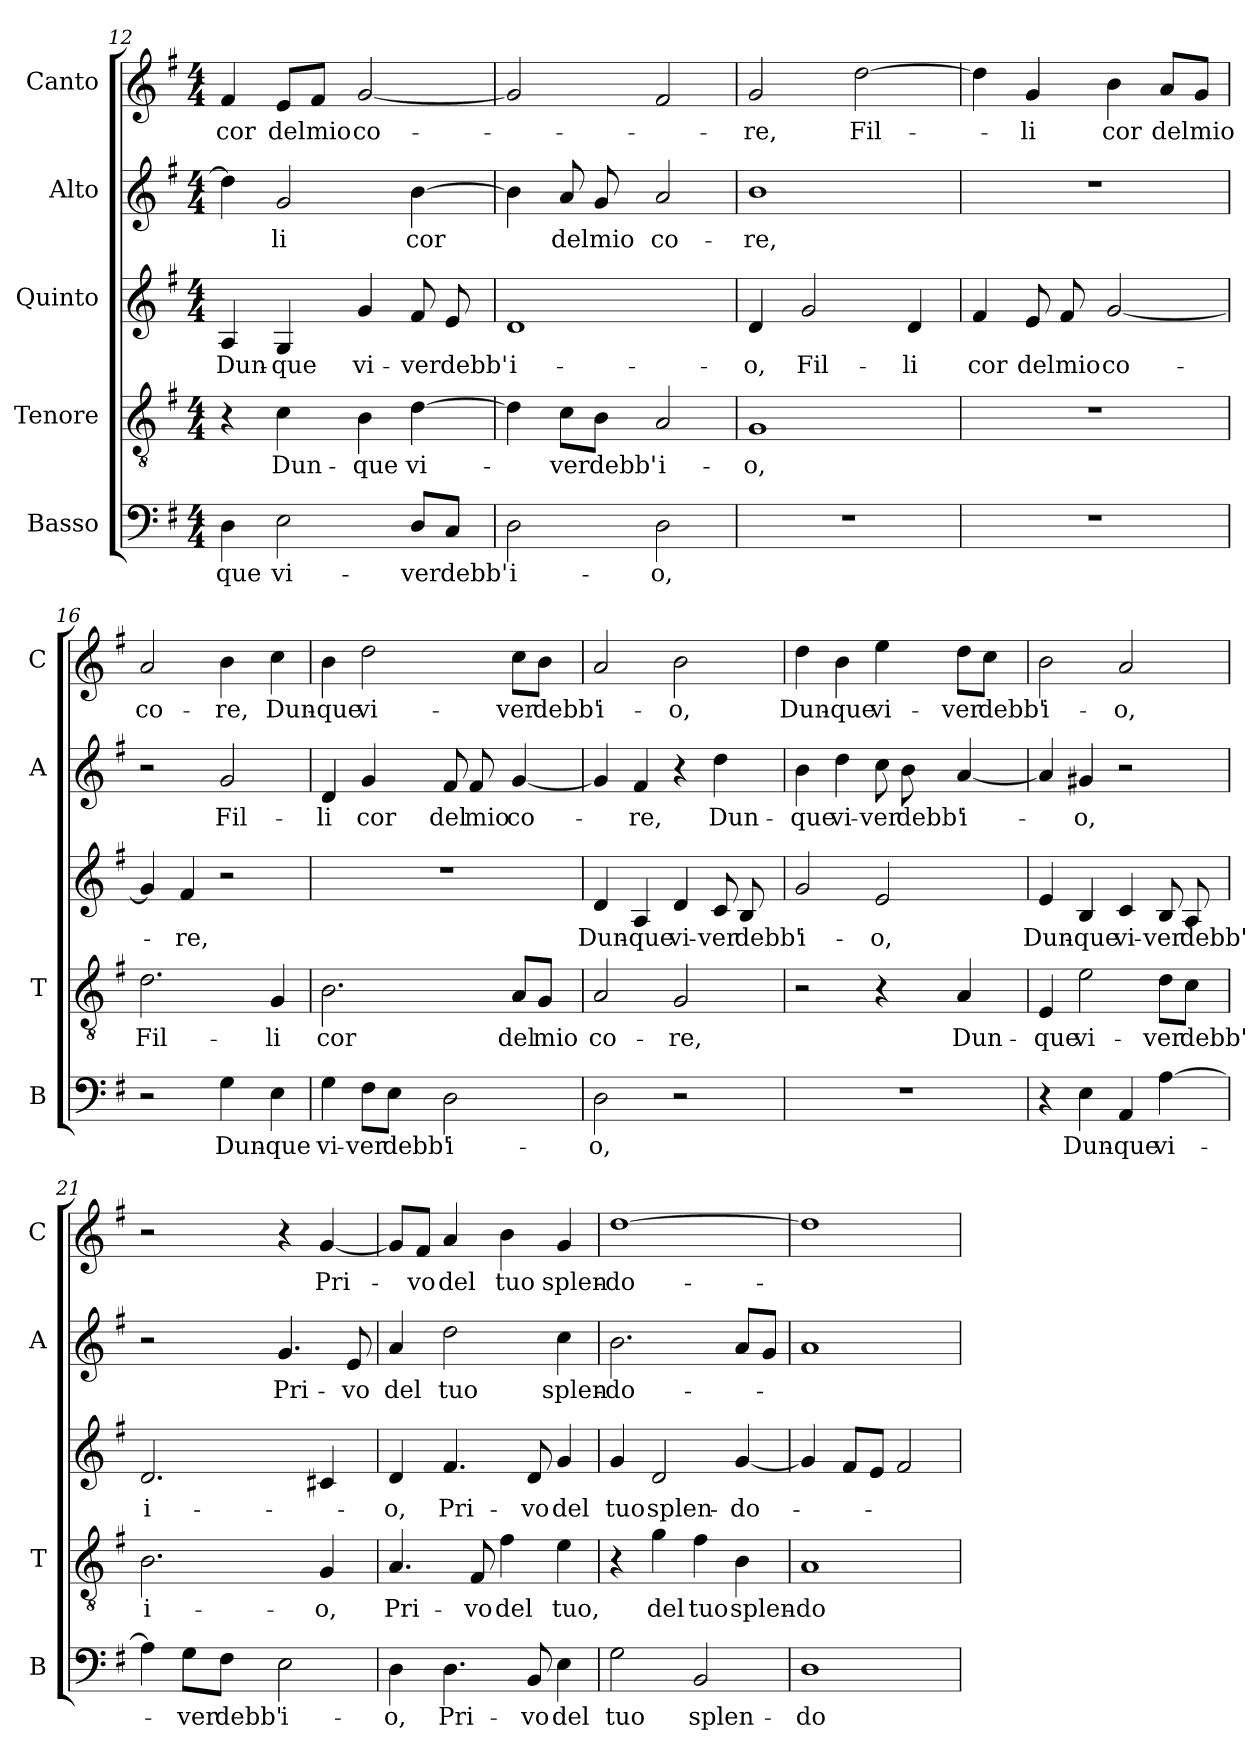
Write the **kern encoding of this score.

**kern	**text	**kern	**text	**kern	**text	**kern	**text	**kern	**text
*part5	*part5	*part4	*part4	*part3	*part3	*part2	*part2	*part1	*part1
*staff5	*staff5	*staff4	*staff4	*staff3	*staff3	*staff2	*staff2	*staff1	*staff1
*I"Basso	*	*I"Tenore	*	*I"Quinto	*	*I"Alto	*	*I"Canto	*
*I'B	*	*I'T	*	*	*	*I'A	*	*I'C	*
!!LO:LB:g=z
*clefF4	*	*clefGv2	*	*clefG2	*	*clefG2	*	*clefG2	*
*k[f#]	*	*k[f#]	*	*k[f#]	*	*k[f#]	*	*k[f#]	*
*G:	*	*G:	*	*G:	*	*G:	*	*G:	*
*M4/4	*	*M4/4	*	*M4/4	*	*M4/4	*	*M4/4	*
=12	=12	=12	=12	=12	=12	=12	=12	=12	=12
!	!LO:LY:b	!	!	!	!LO:LY:b	!	!	!	!LO:LY:b
4D\	-que	4r	.	4A/	Dun-	4dd\]	.	4f#/	cor
!	!LO:LY:b	!	!LO:LY:b	!	!LO:LY:b	!	!LO:LY:b	!	!LO:LY:b
2E\	vi-	4c\	Dun-	4G/	-que	2g/	-li	8e/L	del
!	!	!	!	!	!	!	!	!	!LO:LY:b
.	.	.	.	.	.	.	.	8f#/J	mio
!	!	!	!LO:LY:b	!	!LO:LY:b	!	!	!	!LO:LY:b
.	.	4B\	-que	4g/	vi-	.	.	[2g/	co-
!	!LO:LY:b	!	!LO:LY:b	!	!LO:LY:b	!	!LO:LY:b	!	!
8D/L	-ver	[4d\	vi-	8f#/	-ver	[4b\	cor	.	.
!	!LO:LY:b	!	!	!	!LO:LY:b	!	!	!	!
8C/J	debb'	.	.	8e/	debb'	.	.	.	.
=13	=13	=13	=13	=13	=13	=13	=13	=13	=13
!	!LO:LY:b	!	!	!	!LO:LY:b	!	!	!	!
2D\	i-	4d\]	.	1d	i-	4b\]	.	2g/]	.
!	!	!	!LO:LY:b	!	!	!	!LO:LY:b	!	!
.	.	8c\L	-ver	.	.	8a/	del	.	.
!	!	!	!LO:LY:b	!	!	!	!LO:LY:b	!	!
.	.	8B\J	debb'	.	.	8g/	mio	.	.
!	!LO:LY:b	!	!LO:LY:b	!	!	!	!LO:LY:b	!	!
2D\	-o,	2A/	i-	.	.	2a/	co-	2f#/	.
=14	=14	=14	=14	=14	=14	=14	=14	=14	=14
!	!	!	!LO:LY:b	!	!LO:LY:b	!	!LO:LY:b	!	!LO:LY:b
1r	.	1G	-o,	4d/	-o,	1b	-re,	2g/	-re,
!	!	!	!	!	!LO:LY:b	!	!	!	!
.	.	.	.	2g/	Fil-	.	.	.	.
!	!	!	!	!	!	!	!	!	!LO:LY:b
.	.	.	.	.	.	.	.	[2dd\	Fil-
!	!	!	!	!	!LO:LY:b	!	!	!	!
.	.	.	.	4d/	-li	.	.	.	.
=15	=15	=15	=15	=15	=15	=15	=15	=15	=15
!	!	!	!	!	!LO:LY:b	!	!	!	!
1r	.	1r	.	4f#/	cor	1r	.	4dd\]	.
!	!	!	!	!	!LO:LY:b	!	!	!	!LO:LY:b
.	.	.	.	8e/	del	.	.	4g/	-li
!	!	!	!	!	!LO:LY:b	!	!	!	!
.	.	.	.	8f#/	mio	.	.	.	.
!	!	!	!	!	!LO:LY:b	!	!	!	!LO:LY:b
.	.	.	.	[2g/	co-	.	.	4b\	cor
!	!	!	!	!	!	!	!	!	!LO:LY:b
.	.	.	.	.	.	.	.	8a/L	del
!	!	!	!	!	!	!	!	!	!LO:LY:b
.	.	.	.	.	.	.	.	8g/J	mio
=16	=16	=16	=16	=16	=16	=16	=16	=16	=16
!	!	!	!LO:LY:b	!	!	!	!	!	!LO:LY:b
2r	.	2.d\	Fil-	4g/]	.	2r	.	2a/	co-
!	!	!	!	!	!LO:LY:b	!	!	!	!
.	.	.	.	4f#/	-re,	.	.	.	.
!	!LO:LY:b	!	!	!	!	!	!LO:LY:b	!	!LO:LY:b
4G\	Dun-	.	.	2r	.	2g/	Fil-	4b\	-re,
!	!LO:LY:b	!	!LO:LY:b	!	!	!	!	!	!LO:LY:b
4E\	-que	4G/	-li	.	.	.	.	4cc\	Dun-
!!LO:PB:g=z
=17	=17	=17	=17	=17	=17	=17	=17	=17	=17
!	!LO:LY:b	!	!LO:LY:b	!	!	!	!LO:LY:b	!	!LO:LY:b
4G\	vi-	2.B\	cor	1r	.	4d/	-li	4b\	-que
!	!LO:LY:b	!	!	!	!	!	!LO:LY:b	!	!LO:LY:b
8F#\L	-ver	.	.	.	.	4g/	cor	2dd\	vi-
!	!LO:LY:b	!	!	!	!	!	!	!	!
8E\J	debb'	.	.	.	.	.	.	.	.
!	!LO:LY:b	!	!	!	!	!	!LO:LY:b	!	!
2D\	i-	.	.	.	.	8f#/	del	.	.
!	!	!	!	!	!	!	!LO:LY:b	!	!
.	.	.	.	.	.	8f#/	mio	.	.
!	!	!	!LO:LY:b	!	!	!	!LO:LY:b	!	!LO:LY:b
.	.	8A/L	del	.	.	[4g/	co-	8cc\L	-ver
!	!	!	!LO:LY:b	!	!	!	!	!	!LO:LY:b
.	.	8G/J	mio	.	.	.	.	8b\J	debb'
=18	=18	=18	=18	=18	=18	=18	=18	=18	=18
!	!LO:LY:b	!	!LO:LY:b	!	!LO:LY:b	!	!	!	!LO:LY:b
2D\	-o,	2A/	co-	4d/	Dun-	4g/]	.	2a/	i-
!	!	!	!	!	!LO:LY:b	!	!LO:LY:b	!	!
.	.	.	.	4A/	-que	4f#/	-re,	.	.
!	!	!	!LO:LY:b	!	!LO:LY:b	!	!	!	!LO:LY:b
2r	.	2G/	-re,	4d/	vi-	4r	.	2b\	-o,
!	!	!	!	!	!LO:LY:b	!	!LO:LY:b	!	!
.	.	.	.	8c/	-ver	4dd\	Dun-	.	.
!	!	!	!	!	!LO:LY:b	!	!	!	!
.	.	.	.	8B/	debb'	.	.	.	.
=19	=19	=19	=19	=19	=19	=19	=19	=19	=19
!	!	!	!	!	!LO:LY:b	!	!LO:LY:b	!	!LO:LY:b
1r	.	2r	.	2g/	i-	4b\	-que	4dd\	Dun-
!	!	!	!	!	!	!	!LO:LY:b	!	!LO:LY:b
.	.	.	.	.	.	4dd\	vi-	4b\	-que
!	!	!	!	!	!LO:LY:b	!	!LO:LY:b	!	!LO:LY:b
.	.	4r	.	2e/	-o,	8cc\	-ver	4ee\	vi-
!	!	!	!	!	!	!	!LO:LY:b	!	!
.	.	.	.	.	.	8b\	debb'	.	.
!	!	!	!LO:LY:b	!	!	!	!LO:LY:b	!	!LO:LY:b
.	.	4A/	Dun-	.	.	[4a/	i-	8dd\L	-ver
!	!	!	!	!	!	!	!	!	!LO:LY:b
.	.	.	.	.	.	.	.	8cc\J	debb'
=20	=20	=20	=20	=20	=20	=20	=20	=20	=20
!	!	!	!LO:LY:b	!	!LO:LY:b	!	!	!	!LO:LY:b
4r	.	4E/	-que	4e/	Dun-	4a/]	.	2b\	i-
!	!LO:LY:b	!	!LO:LY:b	!	!LO:LY:b	!	!LO:LY:b	!	!
4E\	Dun-	2e\	vi-	4B/	-que	4g#X/	-o,	.	.
!	!LO:LY:b	!	!	!	!LO:LY:b	!	!	!	!LO:LY:b
4AA/	-que	.	.	4c/	vi-	2r	.	2a/	-o,
!	!LO:LY:b	!	!LO:LY:b	!	!LO:LY:b	!	!	!	!
[4A\	vi-	8d\L	-ver	8B/	-ver	.	.	.	.
!	!	!	!LO:LY:b	!	!LO:LY:b	!	!	!	!
.	.	8c\J	debb'	8A/	debb'	.	.	.	.
=21	=21	=21	=21	=21	=21	=21	=21	=21	=21
!	!	!	!LO:LY:b	!	!LO:LY:b	!	!	!	!
4A\]	.	2.B\	i-	2.d/	i-	2r	.	2r	.
!	!LO:LY:b	!	!	!	!	!	!	!	!
8G\L	-ver	.	.	.	.	.	.	.	.
!	!LO:LY:b	!	!	!	!	!	!	!	!
8F#\J	debb'	.	.	.	.	.	.	.	.
!	!LO:LY:b	!	!	!	!	!	!LO:LY:b	!	!
2E\	i-	.	.	.	.	4.g/	Pri-	4r	.
!	!	!	!LO:LY:b	!	!	!	!	!	!LO:LY:b
.	.	4G/	-o,	4c#X/	.	.	.	[4g/	Pri-
!	!	!	!	!	!	!	!LO:LY:b	!	!
.	.	.	.	.	.	8e/	-vo	.	.
!!LO:LB:g=z
=22	=22	=22	=22	=22	=22	=22	=22	=22	=22
!	!LO:LY:b	!	!LO:LY:b	!	!LO:LY:b	!	!LO:LY:b	!	!
4D\	-o,	4.A/	Pri-	4d/	-o,	4a/	del	8g/L]	.
!	!	!	!	!	!	!	!	!	!LO:LY:b
.	.	.	.	.	.	.	.	8f#/J	-vo
!	!LO:LY:b	!	!	!	!LO:LY:b	!	!LO:LY:b	!	!LO:LY:b
4.D\	Pri-	.	.	4.f#/	Pri-	2dd\	tuo	4a/	del
!	!	!	!LO:LY:b	!	!	!	!	!	!
.	.	8F#/	-vo	.	.	.	.	.	.
!	!	!	!LO:LY:b	!	!	!	!	!	!LO:LY:b
.	.	4f#\	del	.	.	.	.	4b\	tuo
!	!LO:LY:b	!	!	!	!LO:LY:b	!	!	!	!
8BB/	-vo	.	.	8d/	-vo	.	.	.	.
!	!LO:LY:b	!	!LO:LY:b	!	!LO:LY:b	!	!LO:LY:b	!	!LO:LY:b
4E\	del	4e\	tuo,	4g/	del	4cc\	splen-	4g/	splen-
=23	=23	=23	=23	=23	=23	=23	=23	=23	=23
!	!LO:LY:b	!	!	!	!LO:LY:b	!	!LO:LY:b	!	!LO:LY:b
2G\	tuo	4r	.	4g/	tuo	2.b\	-do-	[1dd	-do-
!	!	!	!LO:LY:b	!	!LO:LY:b	!	!	!	!
.	.	4g\	del	2d/	splen-	.	.	.	.
!	!LO:LY:b	!	!LO:LY:b	!	!	!	!	!	!
2BB/	splen-	4f#\	tuo	.	.	.	.	.	.
!	!	!	!LO:LY:b	!	!LO:LY:b	!	!	!	!
.	.	4B\	splen-	[4g/	-do-	8a/L	.	.	.
.	.	.	.	.	.	8g/J	.	.	.
=24	=24	=24	=24	=24	=24	=24	=24	=24	=24
!	!LO:LY:b	!	!LO:LY:b	!	!	!	!	!	!
1D	-do-	1A	-do-	4g/]	.	1a	.	1dd]	.
.	.	.	.	8f#/L	.	.	.	.	.
.	.	.	.	8e/J	.	.	.	.	.
.	.	.	.	2f#/	.	.	.	.	.
=	=	=	=	=	=	=	=	=	=
*-	*-	*-	*-	*-	*-	*-	*-	*-	*-
